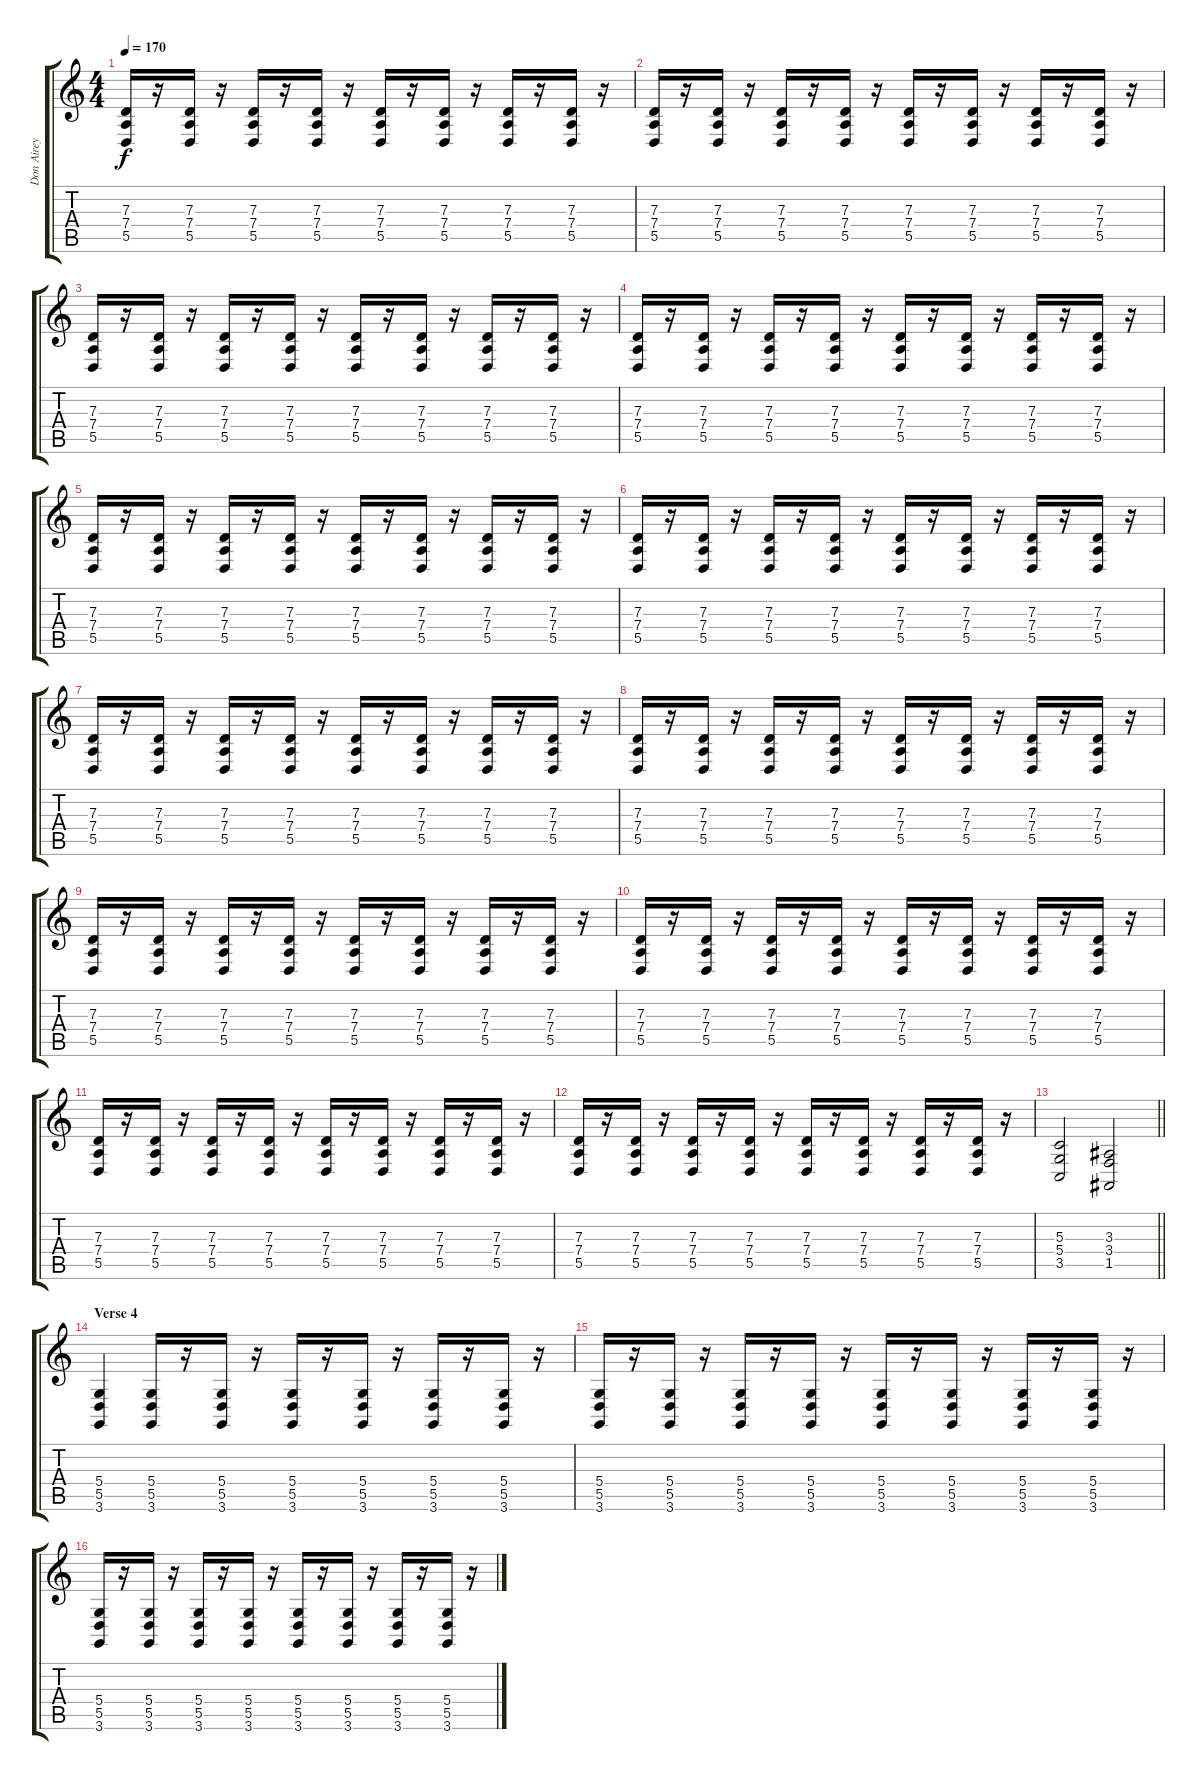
\track ("Don Airey - Left Hand" "Don Airey ") {instrument drawbarorgan}
\staff {score tabs}
\tuning (E4 B3 G3 D3 A2 E2) {hide}
\ts (4 4)
\tempo 170
\clef g2
\ks c
(7.3 7.4 5.5).16{dy f} r.16 (7.3 7.4 5.5).16 r.16 (7.3 7.4 5.5).16 r.16 (7.3 7.4 5.5).16 r.16 (7.3 7.4 5.5).16 r.16 (7.3 7.4 5.5).16 r.16 (7.3 7.4 5.5).16 r.16 (7.3 7.4 5.5).16 r.16 |
(7.3 7.4 5.5).16 r.16 (7.3 7.4 5.5).16 r.16 (7.3 7.4 5.5).16 r.16 (7.3 7.4 5.5).16 r.16 (7.3 7.4 5.5).16 r.16 (7.3 7.4 5.5).16 r.16 (7.3 7.4 5.5).16 r.16 (7.3 7.4 5.5).16 r.16 |
(7.3 7.4 5.5).16 r.16 (7.3 7.4 5.5).16 r.16 (7.3 7.4 5.5).16 r.16 (7.3 7.4 5.5).16 r.16 (7.3 7.4 5.5).16 r.16 (7.3 7.4 5.5).16 r.16 (7.3 7.4 5.5).16 r.16 (7.3 7.4 5.5).16 r.16 |
(7.3 7.4 5.5).16 r.16 (7.3 7.4 5.5).16 r.16 (7.3 7.4 5.5).16 r.16 (7.3 7.4 5.5).16 r.16 (7.3 7.4 5.5).16 r.16 (7.3 7.4 5.5).16 r.16 (7.3 7.4 5.5).16 r.16 (7.3 7.4 5.5).16 r.16 |
(7.3 7.4 5.5).16 r.16 (7.3 7.4 5.5).16 r.16 (7.3 7.4 5.5).16 r.16 (7.3 7.4 5.5).16 r.16 (7.3 7.4 5.5).16 r.16 (7.3 7.4 5.5).16 r.16 (7.3 7.4 5.5).16 r.16 (7.3 7.4 5.5).16 r.16 |
(7.3 7.4 5.5).16 r.16 (7.3 7.4 5.5).16 r.16 (7.3 7.4 5.5).16 r.16 (7.3 7.4 5.5).16 r.16 (7.3 7.4 5.5).16 r.16 (7.3 7.4 5.5).16 r.16 (7.3 7.4 5.5).16 r.16 (7.3 7.4 5.5).16 r.16 |
(7.3 7.4 5.5).16 r.16 (7.3 7.4 5.5).16 r.16 (7.3 7.4 5.5).16 r.16 (7.3 7.4 5.5).16 r.16 (7.3 7.4 5.5).16 r.16 (7.3 7.4 5.5).16 r.16 (7.3 7.4 5.5).16 r.16 (7.3 7.4 5.5).16 r.16 |
(7.3 7.4 5.5).16 r.16 (7.3 7.4 5.5).16 r.16 (7.3 7.4 5.5).16 r.16 (7.3 7.4 5.5).16 r.16 (7.3 7.4 5.5).16 r.16 (7.3 7.4 5.5).16 r.16 (7.3 7.4 5.5).16 r.16 (7.3 7.4 5.5).16 r.16 |
(7.3 7.4 5.5).16 r.16 (7.3 7.4 5.5).16 r.16 (7.3 7.4 5.5).16 r.16 (7.3 7.4 5.5).16 r.16 (7.3 7.4 5.5).16 r.16 (7.3 7.4 5.5).16 r.16 (7.3 7.4 5.5).16 r.16 (7.3 7.4 5.5).16 r.16 |
(7.3 7.4 5.5).16 r.16 (7.3 7.4 5.5).16 r.16 (7.3 7.4 5.5).16 r.16 (7.3 7.4 5.5).16 r.16 (7.3 7.4 5.5).16 r.16 (7.3 7.4 5.5).16 r.16 (7.3 7.4 5.5).16 r.16 (7.3 7.4 5.5).16 r.16 |
(7.3 7.4 5.5).16 r.16 (7.3 7.4 5.5).16 r.16 (7.3 7.4 5.5).16 r.16 (7.3 7.4 5.5).16 r.16 (7.3 7.4 5.5).16 r.16 (7.3 7.4 5.5).16 r.16 (7.3 7.4 5.5).16 r.16 (7.3 7.4 5.5).16 r.16 |
(7.3 7.4 5.5).16 r.16 (7.3 7.4 5.5).16 r.16 (7.3 7.4 5.5).16 r.16 (7.3 7.4 5.5).16 r.16 (7.3 7.4 5.5).16 r.16 (7.3 7.4 5.5).16 r.16 (7.3 7.4 5.5).16 r.16 (7.3 7.4 5.5).16 r.16 |
\barLineRight lightlight
(5.3 5.4 3.5).2 (3.3 3.4 1.5).2 |
\section ("" "Verse 4")
(5.4 5.5 3.6).4 (5.4 5.5 3.6).16 r.16 (5.4 5.5 3.6).16 r.16 (5.4 5.5 3.6).16 r.16 (5.4 5.5 3.6).16 r.16 (5.4 5.5 3.6).16 r.16 (5.4 5.5 3.6).16 r.16 |
(5.4 5.5 3.6).16 r.16 (5.4 5.5 3.6).16 r.16 (5.4 5.5 3.6).16 r.16 (5.4 5.5 3.6).16 r.16 (5.4 5.5 3.6).16 r.16 (5.4 5.5 3.6).16 r.16 (5.4 5.5 3.6).16 r.16 (5.4 5.5 3.6).16 r.16 |
(5.4 5.5 3.6).16 r.16 (5.4 5.5 3.6).16 r.16 (5.4 5.5 3.6).16 r.16 (5.4 5.5 3.6).16 r.16 (5.4 5.5 3.6).16 r.16 (5.4 5.5 3.6).16 r.16 (5.4 5.5 3.6).16 r.16 (5.4 5.5 3.6).16 r.16
